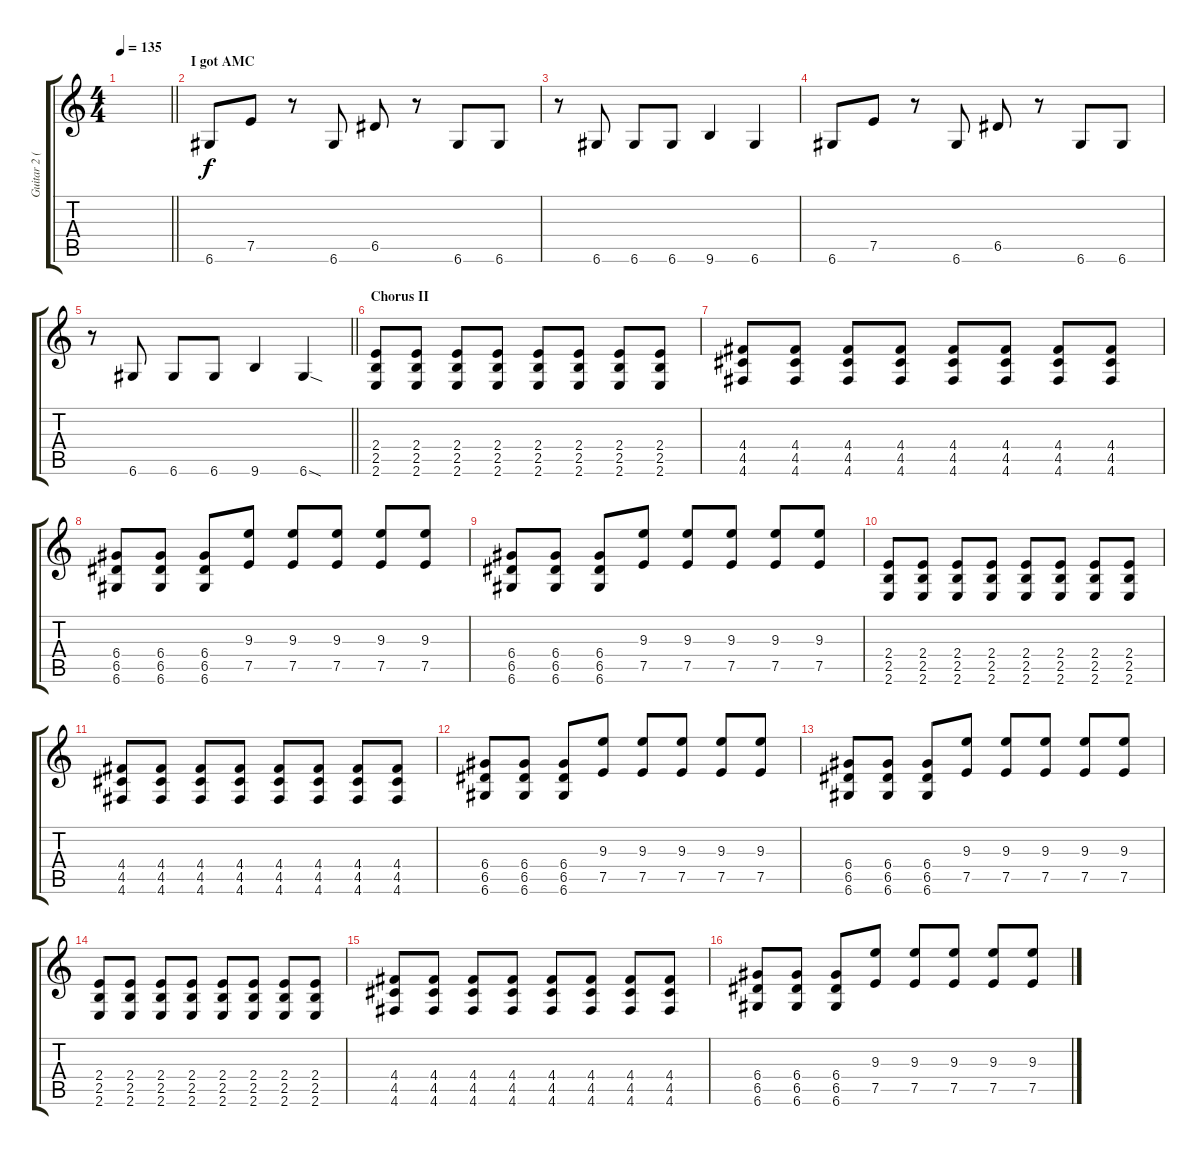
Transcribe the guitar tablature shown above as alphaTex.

\track ("Guitar 2 (Billy Martin)" "Guitar 2 (") {instrument distortionguitar}
\staff {score tabs}
\tuning (E4 B3 G3 D3 A2 D2) {hide}
\ts (4 4)
\tempo 135
\clef g2
\barLineRight lightlight
\ks c
|
\section ("" "I got AMC")
6.6.8 7.5.8 r.8 6.6.8 6.5.8 r.8 6.6.8 6.6.8 |
r.8 6.6.8 6.6.8 6.6.8 9.6.4 6.6.4 |
6.6.8 7.5.8 r.8 6.6.8 6.5.8 r.8 6.6.8 6.6.8 |
\barLineRight lightlight
r.8 6.6.8 6.6.8 6.6.8 9.6.4 6.6{sod}.4 |
\section ("" "Chorus II")
(2.4 2.5 2.6).8 (2.4 2.5 2.6).8 (2.4 2.5 2.6).8 (2.4 2.5 2.6).8 (2.4 2.5 2.6).8 (2.4 2.5 2.6).8 (2.4 2.5 2.6).8 (2.4 2.5 2.6).8 |
(4.4 4.5 4.6).8 (4.4 4.5 4.6).8 (4.4 4.5 4.6).8 (4.4 4.5 4.6).8 (4.4 4.5 4.6).8 (4.4 4.5 4.6).8 (4.4 4.5 4.6).8 (4.4 4.5 4.6).8 |
(6.4 6.5 6.6).8 (6.4 6.5 6.6).8 (6.4 6.5 6.6).8 (9.3 7.5).8 (9.3 7.5).8 (9.3 7.5).8 (9.3 7.5).8 (9.3 7.5).8 |
(6.4 6.5 6.6).8 (6.4 6.5 6.6).8 (6.4 6.5 6.6).8 (9.3 7.5).8 (9.3 7.5).8 (9.3 7.5).8 (9.3 7.5).8 (9.3 7.5).8 |
(2.4 2.5 2.6).8 (2.4 2.5 2.6).8 (2.4 2.5 2.6).8 (2.4 2.5 2.6).8 (2.4 2.5 2.6).8 (2.4 2.5 2.6).8 (2.4 2.5 2.6).8 (2.4 2.5 2.6).8 |
(4.4 4.5 4.6).8 (4.4 4.5 4.6).8 (4.4 4.5 4.6).8 (4.4 4.5 4.6).8 (4.4 4.5 4.6).8 (4.4 4.5 4.6).8 (4.4 4.5 4.6).8 (4.4 4.5 4.6).8 |
(6.4 6.5 6.6).8 (6.4 6.5 6.6).8 (6.4 6.5 6.6).8 (9.3 7.5).8 (9.3 7.5).8 (9.3 7.5).8 (9.3 7.5).8 (9.3 7.5).8 |
(6.4 6.5 6.6).8 (6.4 6.5 6.6).8 (6.4 6.5 6.6).8 (9.3 7.5).8 (9.3 7.5).8 (9.3 7.5).8 (9.3 7.5).8 (9.3 7.5).8 |
(2.4 2.5 2.6).8 (2.4 2.5 2.6).8 (2.4 2.5 2.6).8 (2.4 2.5 2.6).8 (2.4 2.5 2.6).8 (2.4 2.5 2.6).8 (2.4 2.5 2.6).8 (2.4 2.5 2.6).8 |
(4.4 4.5 4.6).8 (4.4 4.5 4.6).8 (4.4 4.5 4.6).8 (4.4 4.5 4.6).8 (4.4 4.5 4.6).8 (4.4 4.5 4.6).8 (4.4 4.5 4.6).8 (4.4 4.5 4.6).8 |
(6.4 6.5 6.6).8 (6.4 6.5 6.6).8 (6.4 6.5 6.6).8 (9.3 7.5).8 (9.3 7.5).8 (9.3 7.5).8 (9.3 7.5).8 (9.3 7.5).8
